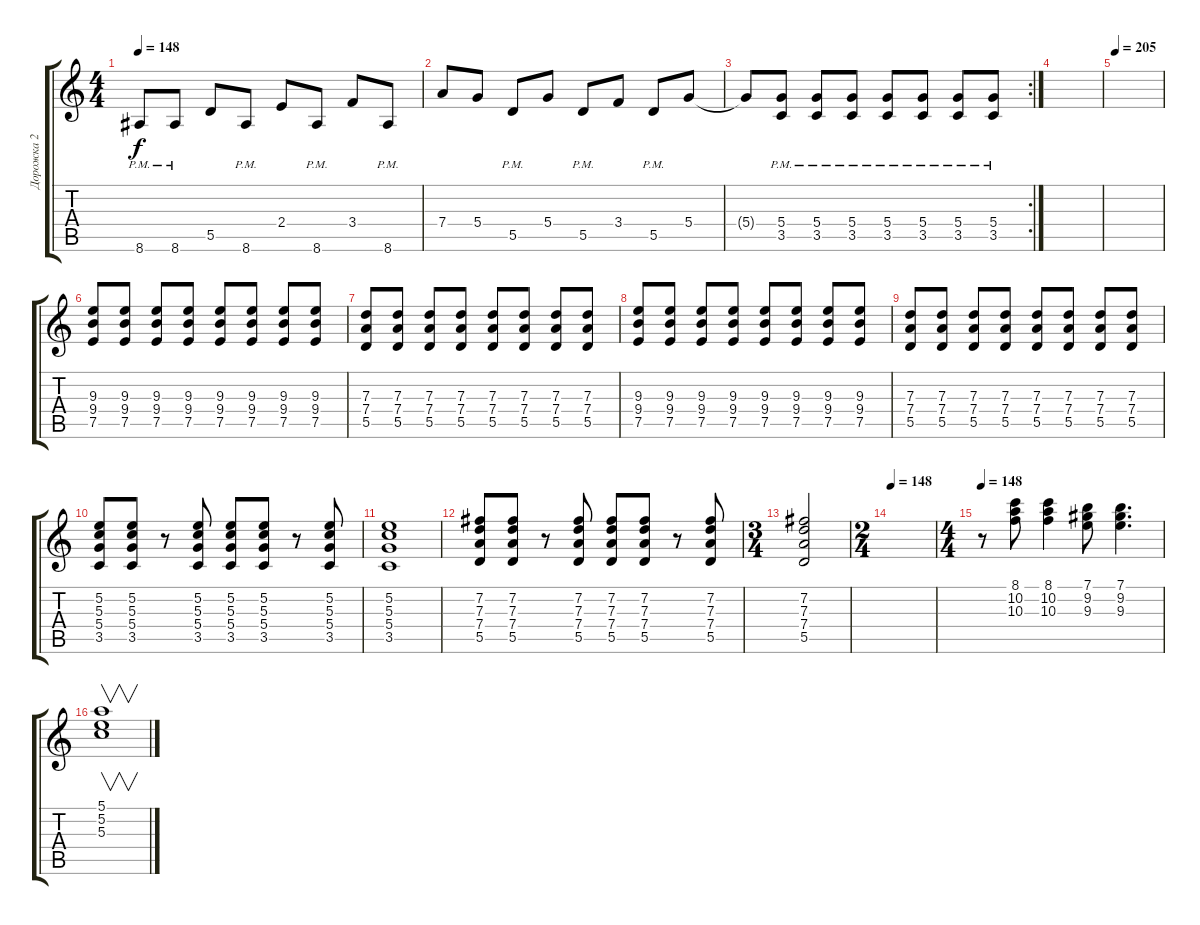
\track ("Дорожка 2" "Дорожка 2") {instrument overdrivenguitar}
\staff {score tabs}
\tuning (E4 B3 G3 D3 A2 D2) {hide}
\ts (4 4)
\tempo 148
\clef g2
\ks c
8.6{pm}.8{dy f} 8.6{pm}.8 5.5.8 8.6{pm}.8 2.4.8 8.6{pm}.8 3.4.8 8.6{pm}.8 |
7.4.8 5.4.8 5.5{pm}.8 5.4.8 5.5{pm}.8 3.4.8 5.5{pm}.8 5.4.8 |
\rc 2
5.4{t}.8 (5.4{pm} 3.5{pm}).8 (5.4{pm} 3.5{pm}).8 (5.4{pm} 3.5{pm}).8 (5.4{pm} 3.5{pm}).8 (5.4{pm} 3.5{pm}).8 (5.4{pm} 3.5{pm}).8 (5.4{pm} 3.5{pm}).8 |
|
\tempo 205
|
(9.3 9.4 7.5).8 (9.3 9.4 7.5).8 (9.3 9.4 7.5).8 (9.3 9.4 7.5).8 (9.3 9.4 7.5).8 (9.3 9.4 7.5).8 (9.3 9.4 7.5).8 (9.3 9.4 7.5).8 |
(7.3 7.4 5.5).8 (7.3 7.4 5.5).8 (7.3 7.4 5.5).8 (7.3 7.4 5.5).8 (7.3 7.4 5.5).8 (7.3 7.4 5.5).8 (7.3 7.4 5.5).8 (7.3 7.4 5.5).8 |
(9.3 9.4 7.5).8 (9.3 9.4 7.5).8 (9.3 9.4 7.5).8 (9.3 9.4 7.5).8 (9.3 9.4 7.5).8 (9.3 9.4 7.5).8 (9.3 9.4 7.5).8 (9.3 9.4 7.5).8 |
(7.3 7.4 5.5).8 (7.3 7.4 5.5).8 (7.3 7.4 5.5).8 (7.3 7.4 5.5).8 (7.3 7.4 5.5).8 (7.3 7.4 5.5).8 (7.3 7.4 5.5).8 (7.3 7.4 5.5).8 |
(5.2 5.3 5.4 3.5).8 (5.2 5.3 5.4 3.5).8 r.8 (5.2 5.3 5.4 3.5).8 (5.2 5.3 5.4 3.5).8 (5.2 5.3 5.4 3.5).8 r.8 (5.2 5.3 5.4 3.5).8 |
(5.2 5.3 5.4 3.5).1 |
(7.2 7.3 7.4 5.5).8 (7.2 7.3 7.4 5.5).8 r.8 (7.2 7.3 7.4 5.5).8 (7.2 7.3 7.4 5.5).8 (7.2 7.3 7.4 5.5).8 r.8 (7.2 7.3 7.4 5.5).8 |
\ts (3 4)
(7.2 7.3 7.4 5.5).2 |
\ts (2 4)
\tempo 148
|
\ts (4 4)
\tempo 148
r.8 (8.1 10.2 10.3).8 (8.1 10.2 10.3).4 (7.1 9.2 9.3).8 (7.1 9.2 9.3).4{d} |
(5.1 5.2 5.3).1{v}
